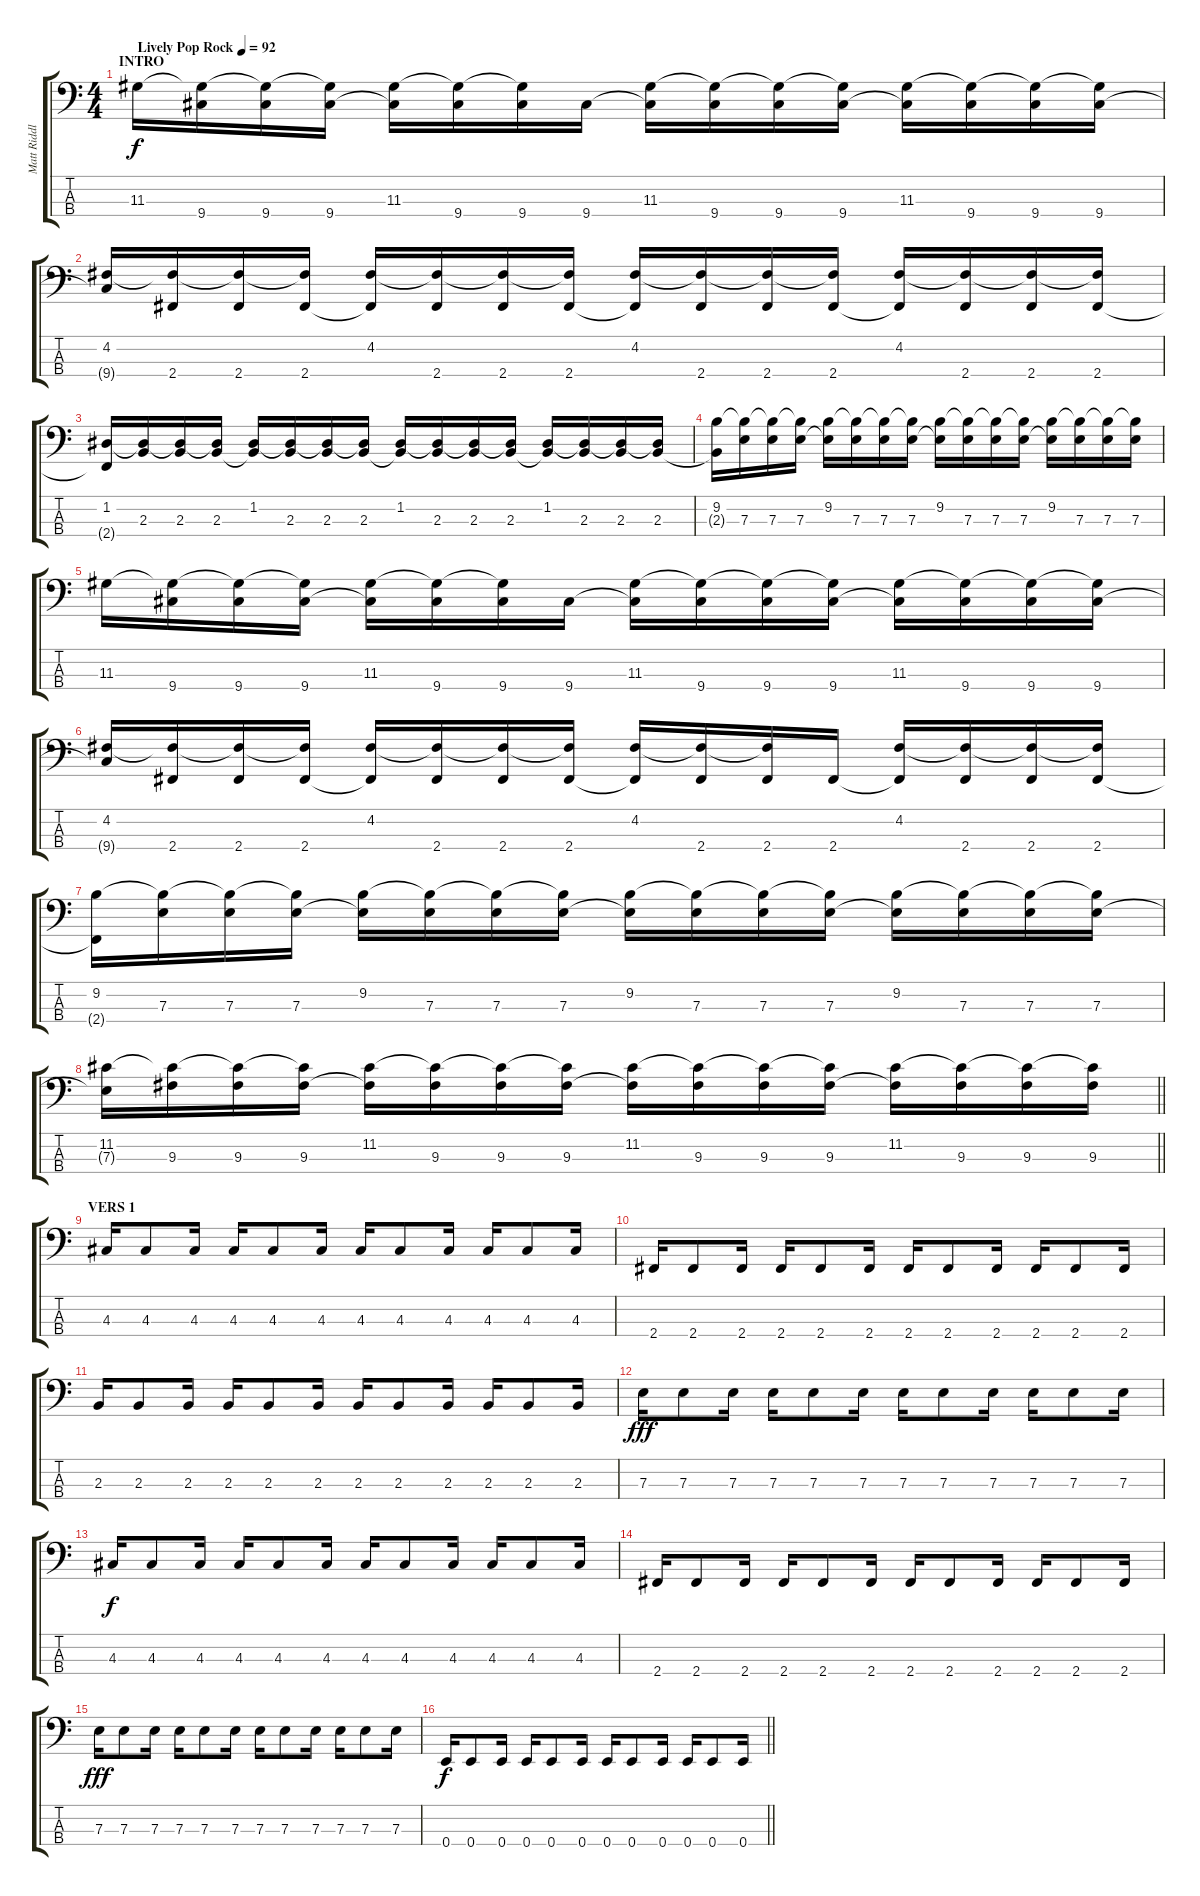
\track ("Matt Riddle" "Matt Riddl") {instrument electricbassfinger}
\staff {score tabs}
\tuning (G2 D2 A1 E1) {hide}
\ts (4 4)
\section ("" "INTRO")
\tempo (92 "Lively Pop Rock")
\clef f4
\ks c
11.3.16{dy f instrument electricbassfinger} (11.3{t} 9.4).16 (11.3{t} 9.4).16 (11.3{t} 9.4).16 (11.3 9.4{t}).16 (11.3{t} 9.4).16 (11.3{t} 9.4).16 9.4.16 (11.3 9.4{t}).16 (11.3{t} 9.4).16 (11.3{t} 9.4).16 (11.3{t} 9.4).16 (11.3 9.4{t}).16 (11.3{t} 9.4).16 (11.3{t} 9.4).16 (11.3{t} 9.4).16 |
(4.2 9.4{t}).16 (4.2{t} 2.4).16 (4.2{t} 2.4).16 (4.2{t} 2.4).16 (4.2 2.4{t}).16 (4.2{t} 2.4).16 (4.2{t} 2.4).16 (4.2{t} 2.4).16 (4.2 2.4{t}).16 (4.2{t} 2.4).16 (4.2{t} 2.4).16 (4.2{t} 2.4).16 (4.2 2.4{t}).16 (4.2{t} 2.4).16 (4.2{t} 2.4).16 (4.2{t} 2.4).16 |
(1.2 2.4{t}).16 (1.2{t} 2.3).16 (1.2{t} 2.3).16 (1.2{t} 2.3).16 (1.2 2.3{t}).16 (1.2{t} 2.3).16 (1.2{t} 2.3).16 (1.2{t} 2.3).16 (1.2 2.3{t}).16 (1.2{t} 2.3).16 (1.2{t} 2.3).16 (1.2{t} 2.3).16 (1.2 2.3{t}).16 (1.2{t} 2.3).16 (1.2{t} 2.3).16 (1.2{t} 2.3).16 |
(9.2 2.3{t}).16 (9.2{t} 7.3).16 (9.2{t} 7.3).16 (9.2{t} 7.3).16 (9.2 7.3{t}).16 (9.2{t} 7.3).16 (9.2{t} 7.3).16 (9.2{t} 7.3).16 (9.2 7.3{t}).16 (9.2{t} 7.3).16 (9.2{t} 7.3).16 (9.2{t} 7.3).16 (9.2 7.3{t}).16 (9.2{t} 7.3).16 (9.2{t} 7.3).16 (9.2{t} 7.3).16 |
11.3.16 (11.3{t} 9.4).16 (11.3{t} 9.4).16 (11.3{t} 9.4).16 (11.3 9.4{t}).16 (11.3{t} 9.4).16 (11.3{t} 9.4).16 9.4.16 (11.3 9.4{t}).16 (11.3{t} 9.4).16 (11.3{t} 9.4).16 (11.3{t} 9.4).16 (11.3 9.4{t}).16 (11.3{t} 9.4).16 (11.3{t} 9.4).16 (11.3{t} 9.4).16 |
(4.2 9.4{t}).16 (4.2{t} 2.4).16 (4.2{t} 2.4).16 (4.2{t} 2.4).16 (4.2 2.4{t}).16 (4.2{t} 2.4).16 (4.2{t} 2.4).16 (4.2{t} 2.4).16 (4.2 2.4{t}).16 (4.2{t} 2.4).16 (4.2{t} 2.4).16 2.4.16 (4.2 2.4{t}).16 (4.2{t} 2.4).16 (4.2{t} 2.4).16 (4.2{t} 2.4).16 |
(9.2 2.4{t}).16 (9.2{t} 7.3).16 (9.2{t} 7.3).16 (9.2{t} 7.3).16 (9.2 7.3{t}).16 (9.2{t} 7.3).16 (9.2{t} 7.3).16 (9.2{t} 7.3).16 (9.2 7.3{t}).16 (9.2{t} 7.3).16 (9.2{t} 7.3).16 (9.2{t} 7.3).16 (9.2 7.3{t}).16 (9.2{t} 7.3).16 (9.2{t} 7.3).16 (9.2{t} 7.3).16 |
\barLineRight lightlight
(11.2 7.3{t}).16 (11.2{t} 9.3).16 (11.2{t} 9.3).16 (11.2{t} 9.3).16 (11.2 9.3{t}).16 (11.2{t} 9.3).16 (11.2{t} 9.3).16 (11.2{t} 9.3).16 (11.2 9.3{t}).16 (11.2{t} 9.3).16 (11.2{t} 9.3).16 (11.2{t} 9.3).16 (11.2 9.3{t}).16 (11.2{t} 9.3).16 (11.2{t} 9.3).16 (11.2{t} 9.3).16 |
\section ("" "VERS 1")
4.3.16 4.3.8 4.3.16 4.3.16 4.3.8 4.3.16 4.3.16 4.3.8 4.3.16 4.3.16 4.3.8 4.3.16 |
2.4.16 2.4.8 2.4.16 2.4.16 2.4.8 2.4.16 2.4.16 2.4.8 2.4.16 2.4.16 2.4.8 2.4.16 |
2.3.16 2.3.8 2.3.16 2.3.16 2.3.8 2.3.16 2.3.16 2.3.8 2.3.16 2.3.16 2.3.8 2.3.16 |
7.3.16{dy fff} 7.3.8 7.3.16 7.3.16 7.3.8 7.3.16 7.3.16 7.3.8 7.3.16 7.3.16 7.3.8 7.3.16 |
4.3.16{dy f} 4.3.8 4.3.16 4.3.16 4.3.8 4.3.16 4.3.16 4.3.8 4.3.16 4.3.16 4.3.8 4.3.16 |
2.4.16 2.4.8 2.4.16 2.4.16 2.4.8 2.4.16 2.4.16 2.4.8 2.4.16 2.4.16 2.4.8 2.4.16 |
7.3.16{dy fff} 7.3.8 7.3.16 7.3.16 7.3.8 7.3.16 7.3.16 7.3.8 7.3.16 7.3.16 7.3.8 7.3.16 |
\barLineRight lightlight
0.4.16{dy f} 0.4.8 0.4.16 0.4.16 0.4.8 0.4.16 0.4.16 0.4.8 0.4.16 0.4.16 0.4.8 0.4.16
